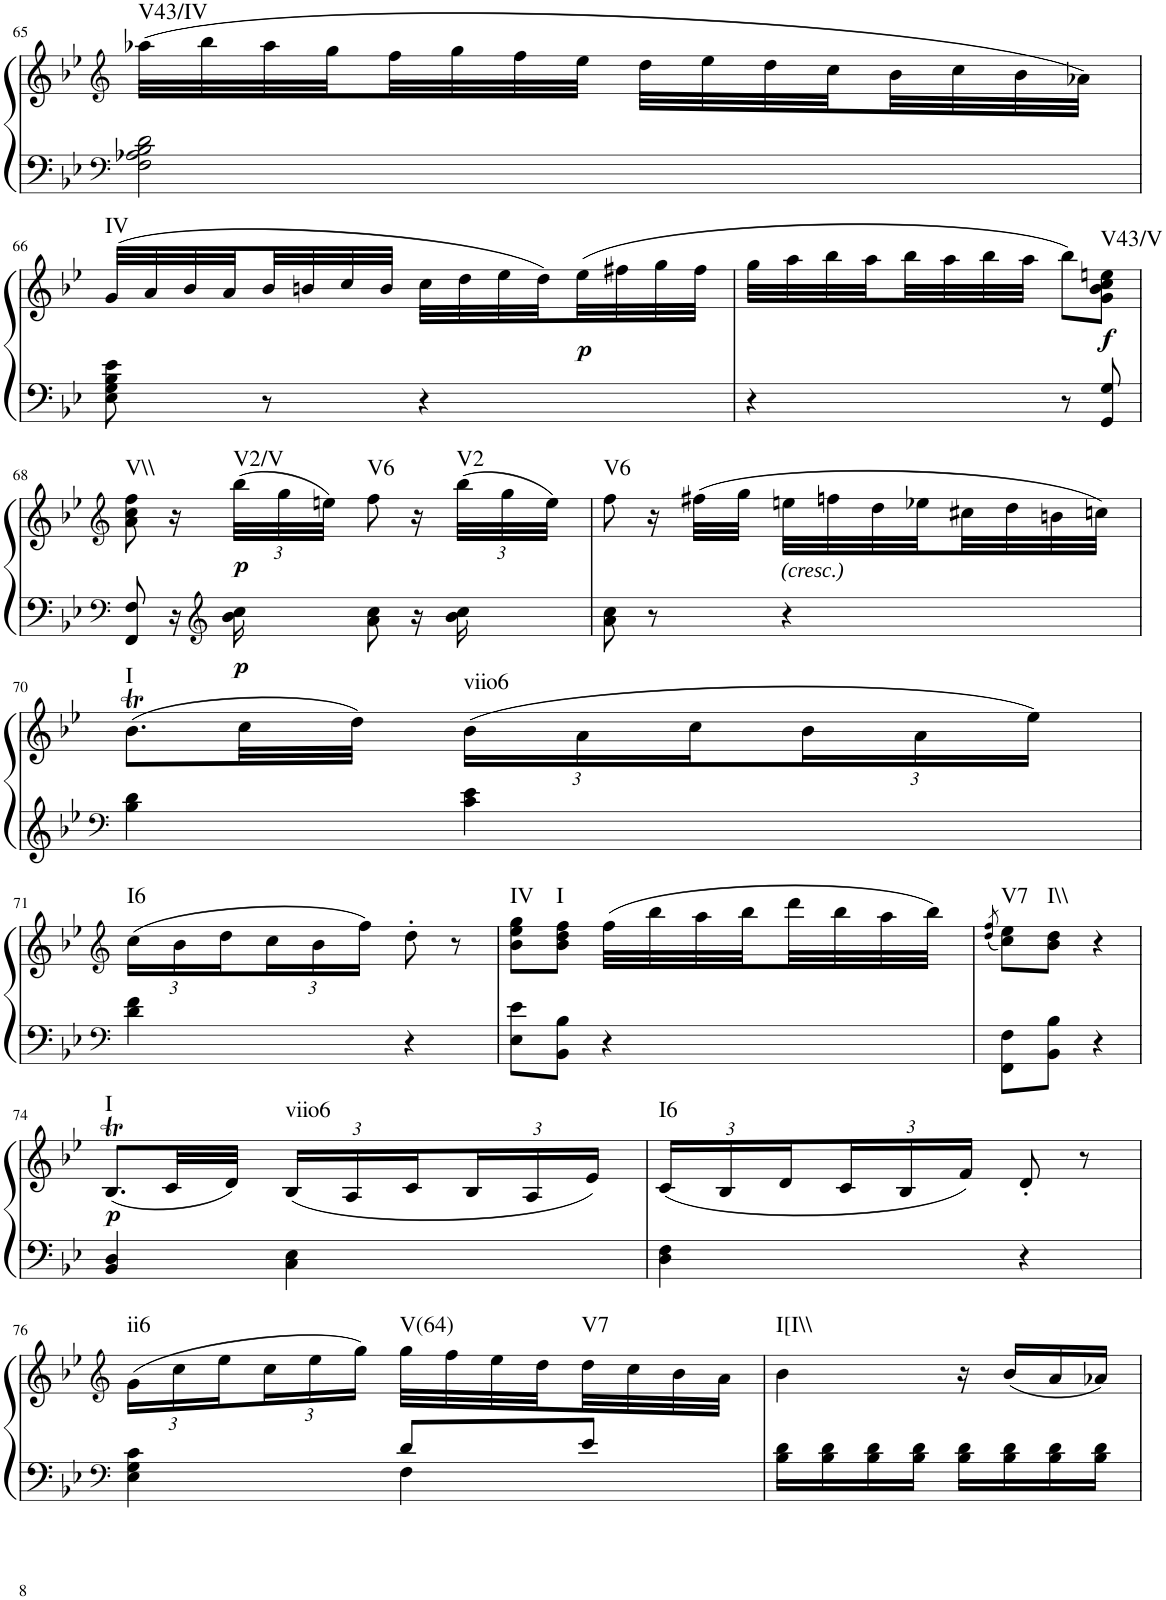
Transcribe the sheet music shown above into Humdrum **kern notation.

**kern	**kern	**dynam	**harte
*part1	*part1	*part1	*part1
*staff2	*staff1	*staff1/2	*
*I"Klavier linke Hand	*	*	*
!!LO:PB:g=z
*clefF4	*clefG2	*	*
*k[b-e-]	*k[b-e-]	*	*
*M2/4	*M2/4	*	*
=65	=65	=65	=65
!	!	!	!LO:H:kt=V43/IV
2F\ 2A-X\ 2B-\ 2d\	(32aa-X\LLL	.	N
.	32bb-\	.	.
.	32aa-\	.	.
.	32gg\	.	.
.	32ff\	.	.
.	32gg\	.	.
.	32ff\	.	.
.	32ee-\JJJ	.	.
.	32dd\LLL	.	.
.	32ee-\	.	.
.	32dd\	.	.
.	32cc\	.	.
.	32b-\	.	.
.	32cc\	.	.
.	32b-\	.	.
.	32a-X\JJJ)	.	.
!!LO:LB:g=z
=66	=66	=66	=66
!	!	!	!LO:H:kt=IV
8E-\ 8G\ 8B-\ 8e-\	(32g/LLL	.	N
.	32a/	.	.
.	32b-/	.	.
.	32a/	.	.
8r	32b-/	.	.
.	32bn/	.	.
.	32cc/	.	.
.	32b/JJJ	.	.
4r	32cc\LLL	.	.
.	32dd\	.	.
.	32ee-\	.	.
.	32dd\)	.	.
!	!	!LO:DY:b	!
.	(32ee-\	p	.
.	32ff#X\	.	.
.	32gg\	.	.
.	32ff#\JJJ	.	.
=67	=67	=67	=67
4r	32gg\LLL	.	.
.	32aa\	.	.
.	32bb-\	.	.
.	32aa\	.	.
.	32bb-\	.	.
.	32aa\	.	.
.	32bb-\	.	.
.	32aa\JJJ	.	.
8r	8bb-\L)	.	.
!	!	!LO:DY:b	!LO:H:kt=V43/V
8GG/ 8G/	8g\ 8b-\ 8cc\ 8een\J	f	N
!!LO:LB:g=z
=68	=68	=68	=68
*clefF4	*clefG2	*	*
!	!	!	!LO:H:kt=V\\
8FF/ 8F/	8a\ 8cc\ 8ff\	.	N
16r	16r	.	.
*clefG2	*	*	*
*	*Xbrackettup	*	*
!	!	!LO:DY:b=2	!
!	!	!LO:DY:n=1:b	!LO:H:kt=V2/V
16b-\ 16cc\	(48bb-\LLL	p p	N
.	48gg\	.	.
.	48een\JJJ)	.	.
!	!	!	!LO:H:kt=V6
8a\ 8cc\	8ff\	.	N
16r	16r	.	.
!	!	!	!LO:H:kt=V2
16b-\ 16cc\	(48bb-\LLL	.	N
.	48gg\	.	.
.	48ee\JJJ)	.	.
=69	=69	=69	=69
!	!	!	!LO:H:kt=V6
8a\ 8cc\	8ff\	.	N
8r	16r	.	.
.	(32ff#X\LLL	.	.
.	32gg\JJJ	.	.
!	!LO:TX:b:i:t=(cresc.)	!	!
4r	32een\LLL	.	.
.	32ffn\	.	.
.	32dd\	.	.
.	32ee-X\	.	.
.	32cc#X\	.	.
.	32dd\	.	.
.	32bn\	.	.
.	32ccn\JJJ)	.	.
!!LO:LB:g=z
=70	=70	=70	=70
*clefF4	*	*	*
!	!	!	!LO:H:kt=I
4B-\ 4d\	(8.b-T\L	.	N
.	32cc\LL	.	.
.	32dd\JJJ)	.	.
!	!	!	!LO:H:kt=viio6
4c\ 4e-\	(24b-\LL	.	N
.	24a\	.	.
.	24cc\	.	.
.	24b-\	.	.
.	24a\	.	.
.	24ee-\JJ)	.	.
!!LO:LB:g=z
=71	=71	=71	=71
*clefF4	*clefG2	*	*
!	!	!	!LO:H:kt=I6
4d\ 4f\	(24cc\LL	.	N
.	24b-\	.	.
.	24dd\	.	.
.	24cc\	.	.
.	24b-\	.	.
.	24ff\JJ)	.	.
4r	8dd'\	.	.
.	8r	.	.
=72	=72	=72	=72
!	!	!	!LO:H:kt=IV
8E-\ 8e-\L	8b-\ 8ee-\ 8gg\L	.	N
!	!	!	!LO:H:kt=I
8BB-\ 8B-\J	8b-\ 8dd\ 8ff\J	.	N
4r	(32ff\LLL	.	.
.	32bb-\	.	.
.	32aa\	.	.
.	32bb-\	.	.
.	32ddd\	.	.
.	32bb-\	.	.
.	32aa\	.	.
.	32bb-\JJJ)	.	.
=73	=73	=73	=73
.	(8qdd/ 8qff/	.	.
!	!	!	!LO:H:kt=V7
8FF\ 8F\L	8cc\ 8ee-\L)	.	N
!	!	!	!LO:H:kt=I\\
8BB-\ 8B-\J	8b-\ 8dd\J	.	N
4r	4r	.	.
!!LO:LB:g=z
=74	=74	=74	=74
!	!	!LO:DY:b	!LO:H:kt=I
4BB-/ 4D/	(8.B-T/L	p	N
.	32c/LL	.	.
.	32d/JJJ)	.	.
!	!	!	!LO:H:kt=viio6
4C\ 4E-\	(24B-/LL	.	N
.	24A/	.	.
.	24c/	.	.
.	24B-/	.	.
.	24A/	.	.
.	24e-/JJ)	.	.
=75	=75	=75	=75
!	!	!	!LO:H:kt=I6
4D\ 4F\	(24c/LL	.	N
.	24B-/	.	.
.	24d/	.	.
.	24c/	.	.
.	24B-/	.	.
.	24f/JJ)	.	.
4r	8d'/	.	.
.	8r	.	.
!!LO:LB:g=z
=76	=76	=76	=76
*clefF4	*clefG2	*	*
*^	*	*	*
!	!	!	!	!LO:H:kt=ii6
4ryy	4E-\ 4G\ 4c\	(24g\LL	.	N
.	.	24cc\	.	.
.	.	24ee-\	.	.
.	.	24cc\	.	.
.	.	24ee-\	.	.
.	.	24gg\JJ)	.	.
!	!	!	!	!LO:H:kt=V(64)
8d/L	4F\	32gg\LLL	.	N
.	.	32ff\	.	.
.	.	32ee-\	.	.
.	.	32dd\	.	.
!	!	!	!	!LO:H:kt=V7
8e-/J	.	32dd\	.	N
.	.	32cc\	.	.
.	.	32b-\	.	.
.	.	32a\JJJ	.	.
=77	=77	=77	=77	=77
!	!	!	!	!LO:H:kt=I[I\\
2ryy	16B-\ 16d\LL	4b-\	.	N
.	16B-\ 16d\	.	.	.
.	16B-\ 16d\	.	.	.
.	16B-\ 16d\JJ	.	.	.
.	16B-\ 16d\LL	16r	.	.
.	16B-\ 16d\	(16b-/LL	.	.
.	16B-\ 16d\	16a/	.	.
.	16B-\ 16d\JJ	16a-X/JJ)	.	.
*v	*v	*	*	*
=	=	=	=
*-	*-	*-	*-
